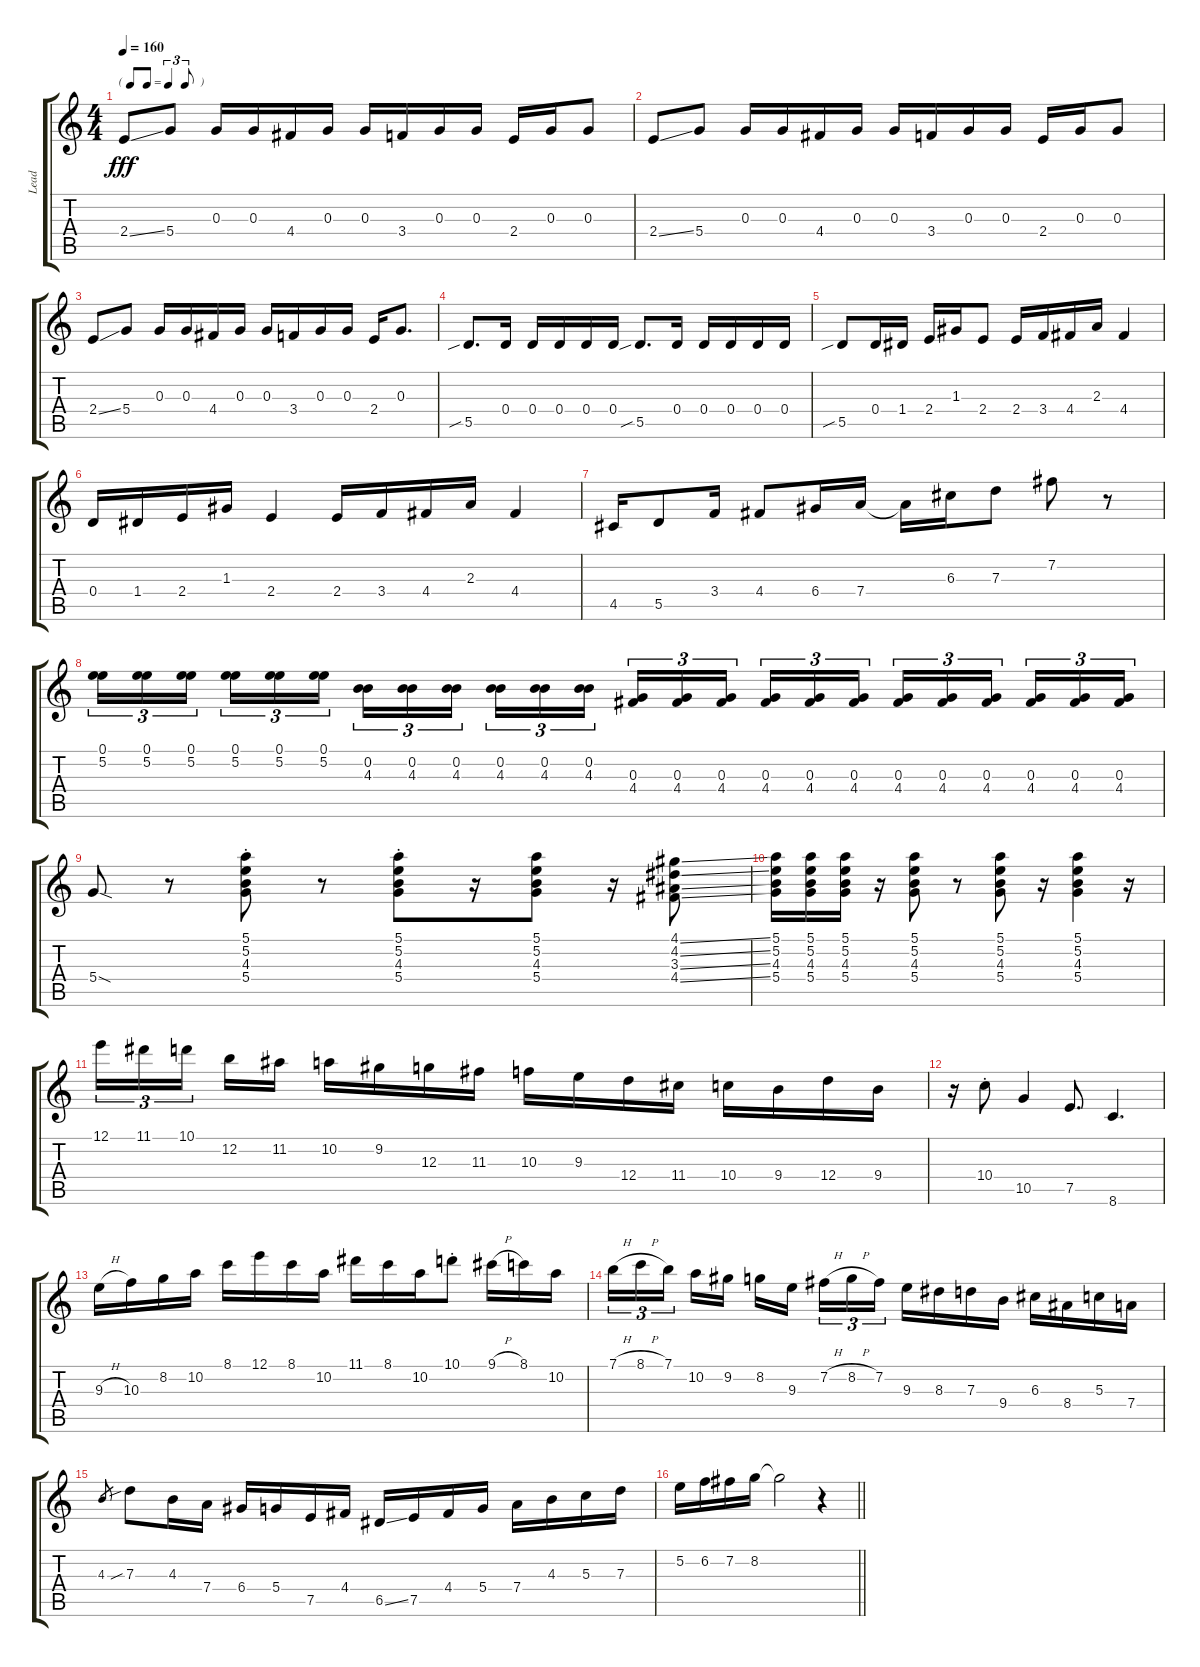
\track ("Lead" "Lead") {instrument acousticguitarsteel}
\staff {score tabs}
\tuning (E4 B3 G3 D3 A2 E2) {hide}
\ts (4 4)
\tf triplet8th
\tempo 160
\clef g2
\ks c
2.4{ss}.8{dy fff} 5.4.8 0.3.16 0.3.16 4.4.16 0.3.16 0.3.16 3.4.16 0.3.16 0.3.16 2.4.16 0.3.16 0.3.8 |
2.4{ss}.8 5.4.8 0.3.16 0.3.16 4.4.16 0.3.16 0.3.16 3.4.16 0.3.16 0.3.16 2.4.16 0.3.16 0.3.8 |
2.4{ss}.8 5.4.8 0.3.16 0.3.16 4.4.16 0.3.16 0.3.16 3.4.16 0.3.16 0.3.16 2.4.16 0.3.8{d} |
5.5{sib}.8{d} 0.4.16 0.4.16 0.4.16 0.4.16 0.4.16 5.5{sib}.8{d} 0.4.16 0.4.16 0.4.16 0.4.16 0.4.16 |
5.5{sib}.8 0.4.16 1.4.16 2.4.16 1.3.16 2.4.8 2.4.16 3.4.16 4.4.16 2.3.16 4.4.4 |
0.4.16 1.4.16 2.4.16 1.3.16 2.4.4 2.4.16 3.4.16 4.4.16 2.3.16 4.4.4 |
4.5.16 5.5.8 3.4.16 4.4.8 6.4.16 7.4.16 7.4{t}.16 6.3.16 7.3.8 7.2.8 r.8 |
(0.1 5.2).16{tu (3 2)} (0.1 5.2).16{tu (3 2)} (0.1 5.2).16{tu (3 2) beam splitsecondary} (0.1 5.2).16{tu (3 2)} (0.1 5.2).16{tu (3 2)} (0.1 5.2).16{tu (3 2)} (0.2 4.3).16{tu (3 2)} (0.2 4.3).16{tu (3 2)} (0.2 4.3).16{tu (3 2) beam splitsecondary} (0.2 4.3).16{tu (3 2)} (0.2 4.3).16{tu (3 2)} (0.2 4.3).16{tu (3 2)} (0.3 4.4).16{tu (3 2)} (0.3 4.4).16{tu (3 2)} (0.3 4.4).16{tu (3 2) beam splitsecondary} (0.3 4.4).16{tu (3 2)} (0.3 4.4).16{tu (3 2)} (0.3 4.4).16{tu (3 2)} (0.3 4.4).16{tu (3 2)} (0.3 4.4).16{tu (3 2)} (0.3 4.4).16{tu (3 2) beam splitsecondary} (0.3 4.4).16{tu (3 2)} (0.3 4.4).16{tu (3 2)} (0.3 4.4).16{tu (3 2)} |
5.4{sod}.8 r.8 (5.1{st} 5.2{st} 4.3{st} 5.4{st}).8 r.8 (5.1{st} 5.2{st} 4.3{st} 5.4{st}).8 r.16 (5.1 5.2 4.3 5.4).8 r.16 (4.1{ss} 4.2{ss} 3.3{ss} 4.4{ss}).8 |
(5.1 5.2 4.3 5.4).16 (5.1 5.2 4.3 5.4).16 (5.1 5.2 4.3 5.4).16 r.16 (5.1 5.2 4.3 5.4).8 r.8 (5.1 5.2 4.3 5.4).8 r.16 (5.1 5.2 4.3 5.4).4 r.16 |
12.1.16{tu (3 2)} 11.1.16{tu (3 2)} 10.1.16{tu (3 2) beam splitsecondary} 12.2.16 11.2.16 10.2.16 9.2.16 12.3.16 11.3.16 10.3.16 9.3.16 12.4.16 11.4.16 10.4.16 9.4.16 12.4.16 9.4.16 |
r.16 10.4{st}.8 10.5.4 7.5.8{d} 8.6.4{d} |
9.3{h}.16 10.3.16 8.2.16 10.2.16 8.1.16 12.1.16 8.1.16 10.2.16 11.1.16 8.1.16 10.2.16 10.1{st}.8 9.1{h}.16 8.1.16 10.2.16 |
7.1{h}.16{tu (3 2)} 8.1{h}.16{tu (3 2)} 7.1.16{tu (3 2) beam splitsecondary} 10.2.16 9.2.16 8.2.16 9.3.16{beam splitsecondary} 7.2{h}.16{tu (3 2)} 8.2{h}.16{tu (3 2)} 7.2.16{tu (3 2)} 9.3.16 8.3.16 7.3.16 9.4.16 6.3.16 8.4.16 5.3.16 7.4.16 |
4.3.8{gr} 7.3{sib}.8 4.3.16 7.4.16 6.4.16 5.4.16 7.5.16 4.4.16 6.5{ss}.16 7.5.16 4.4.16 5.4.16 7.4.16 4.3.16 5.3.16 7.3.16 |
\barLineRight lightlight
5.2.16 6.2.16 7.2.16 8.2.16 8.2{t}.2 r.4
